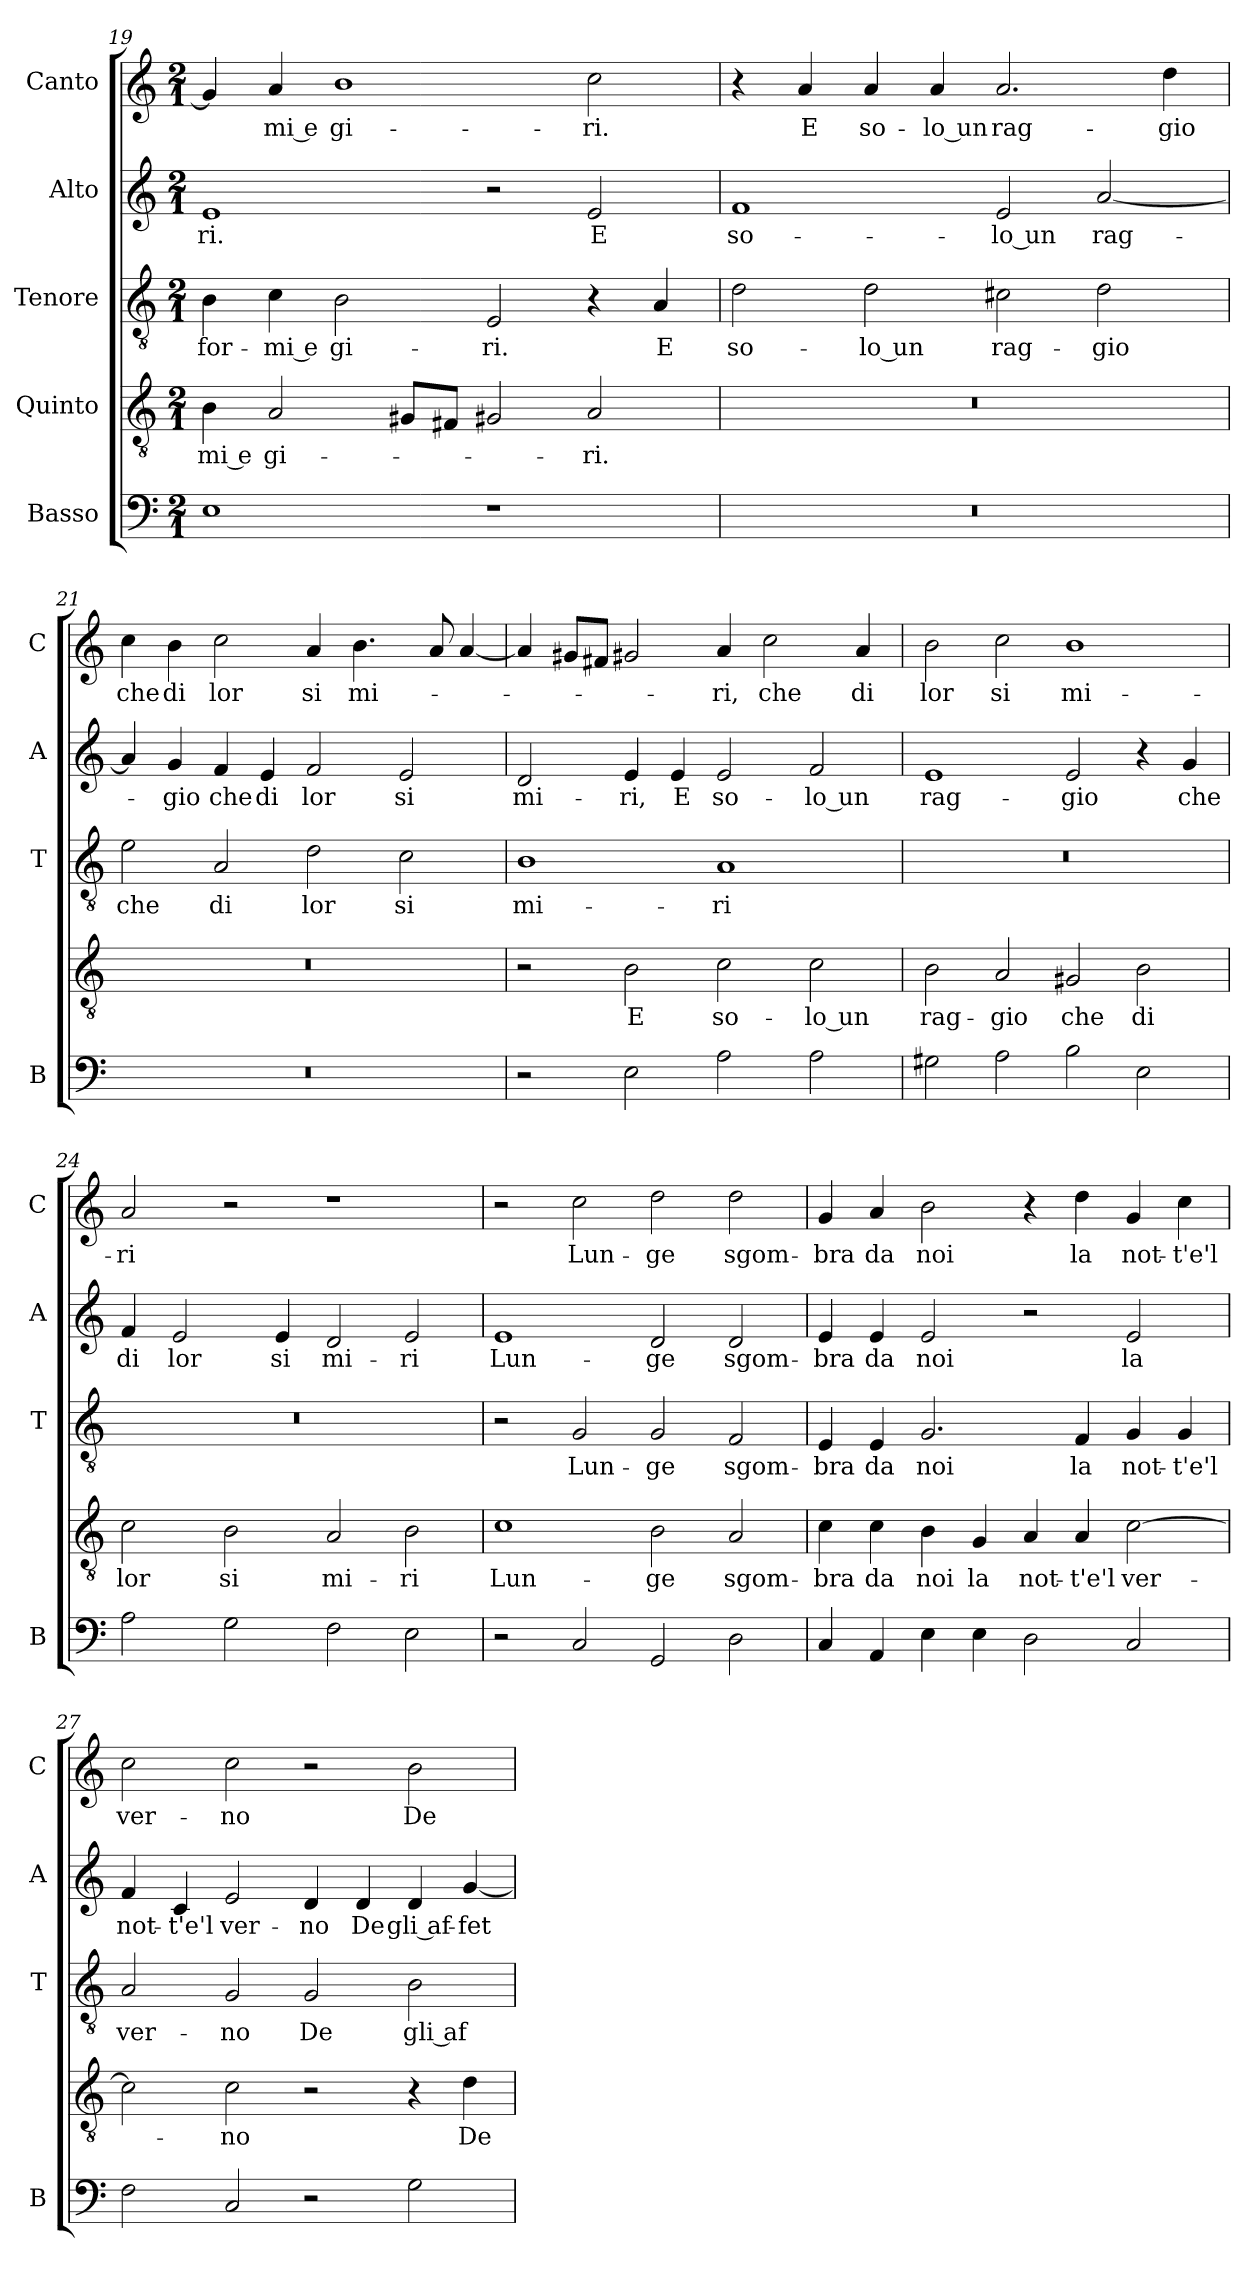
**kern	**kern	**text	**kern	**text	**kern	**text	**kern	**text
*part5	*part4	*part4	*part3	*part3	*part2	*part2	*part1	*part1
*staff5	*staff4	*staff4	*staff3	*staff3	*staff2	*staff2	*staff1	*staff1
*I"Basso	*I"Quinto	*	*I"Tenore	*	*I"Alto	*	*I"Canto	*
*I'B	*	*	*I'T	*	*I'A	*	*I'C	*
*clefF4	*clefGv2	*	*clefGv2	*	*clefG2	*	*clefG2	*
*k[]	*k[]	*	*k[]	*	*k[]	*	*k[]	*
*M2/1	*M2/1	*	*M2/1	*	*M2/1	*	*M2/1	*
=19	=19	=19	=19	=19	=19	=19	=19	=19
1E	4B	-mi e	4B	-for-	1e	-ri.	4g]	.
.	2A	gi-	4c	-mi e	.	.	4a	-mi e
.	.	.	2B	gi-	.	.	1b	gi-
.	8G#XL	.	.	.	.	.	.	.
.	8F#XJ	.	.	.	.	.	.	.
1r	2G#X	.	2E	-ri.	2r	.	.	.
.	2A	-ri.	4r	.	2e	E	2cc	-ri.
.	.	.	4A	E	.	.	.	.
=20	=20	=20	=20	=20	=20	=20	=20	=20
0r	0r	.	2d	so-	1f	so-	4r	.
.	.	.	.	.	.	.	4a	E
.	.	.	2d	-lo un	.	.	4a	so-
.	.	.	.	.	.	.	4a	-lo un
.	.	.	2c#X	rag-	2e	-lo un	2.a	rag-
.	.	.	2d	-gio	[2a	rag-	.	.
.	.	.	.	.	.	.	4dd	-gio
=21	=21	=21	=21	=21	=21	=21	=21	=21
0r	0r	.	2e	che	4a]	.	4cc	che
.	.	.	.	.	4g	-gio	4b	di
.	.	.	2A	di	4f	che	2cc	lor
.	.	.	.	.	4e	di	.	.
.	.	.	2d	lor	2f	lor	4a	si
.	.	.	.	.	.	.	4.b	mi-
.	.	.	2c	si	2e	si	.	.
.	.	.	.	.	.	.	8a	.
.	.	.	.	.	.	.	[4a	.
=22	=22	=22	=22	=22	=22	=22	=22	=22
2r	2r	.	1B	mi-	2d	mi-	4a]	.
.	.	.	.	.	.	.	8g#XL	.
.	.	.	.	.	.	.	8f#XJ	.
2E	2B	E	.	.	4e	-ri,	2g#X	.
.	.	.	.	.	4e	E	.	.
2A	2c	so-	1A	-ri	2e	so-	4a	-ri,
.	.	.	.	.	.	.	2cc	che
2A	2c	-lo un	.	.	2f	-lo un	.	.
.	.	.	.	.	.	.	4a	di
=23	=23	=23	=23	=23	=23	=23	=23	=23
2G#X	2B	rag-	0r	.	1e	rag-	2b	lor
2A	2A	-gio	.	.	.	.	2cc	si
2B	2G#X	che	.	.	2e	-gio	1b	mi-
2E	2B	di	.	.	4r	.	.	.
.	.	.	.	.	4g	che	.	.
=24	=24	=24	=24	=24	=24	=24	=24	=24
2A	2c	lor	0r	.	4f	di	2a	-ri
.	.	.	.	.	2e	lor	.	.
2G	2B	si	.	.	.	.	2r	.
.	.	.	.	.	4e	si	.	.
2F	2A	mi-	.	.	2d	mi-	1r	.
2E	2B	-ri	.	.	2e	-ri	.	.
=25	=25	=25	=25	=25	=25	=25	=25	=25
2r	1c	Lun-	2r	.	1e	Lun-	2r	.
2C	.	.	2G	Lun-	.	.	2cc	Lun-
2GG	2B	-ge	2G	-ge	2d	-ge	2dd	-ge
2D	2A	sgom-	2F	sgom-	2d	sgom-	2dd	sgom-
=26	=26	=26	=26	=26	=26	=26	=26	=26
4C	4c	-bra	4E	-bra	4e	-bra	4g	-bra
4AA	4c	da	4E	da	4e	da	4a	da
4E	4B	noi	2.G	noi	2e	noi	2b	noi
4E	4G	la	.	.	.	.	.	.
2D	4A	not-	.	.	2r	.	4r	.
.	4A	t'e'l	4F	la	.	.	4dd	la
2C	[2c	ver-	4G	not-	2e	la	4g	not-
.	.	.	4G	-t'e'l	.	.	4cc	-t'e'l
=27	=27	=27	=27	=27	=27	=27	=27	=27
2F	2c]	.	2A	ver-	4f	not-	2cc	ver-
.	.	.	.	.	4c	-t'e'l	.	.
2C	2c	-no	2G	-no	2e	ver-	2cc	-no
2r	2r	.	2G	De	4d	-no	2r	.
.	.	.	.	.	4d	De	.	.
2G	4r	.	2B	gli af-	4d	gli af-	2b	De
.	4d	De	.	.	[4g	-fet-	.	.
=	=	=	=	=	=	=	=	=
*-	*-	*-	*-	*-	*-	*-	*-	*-
